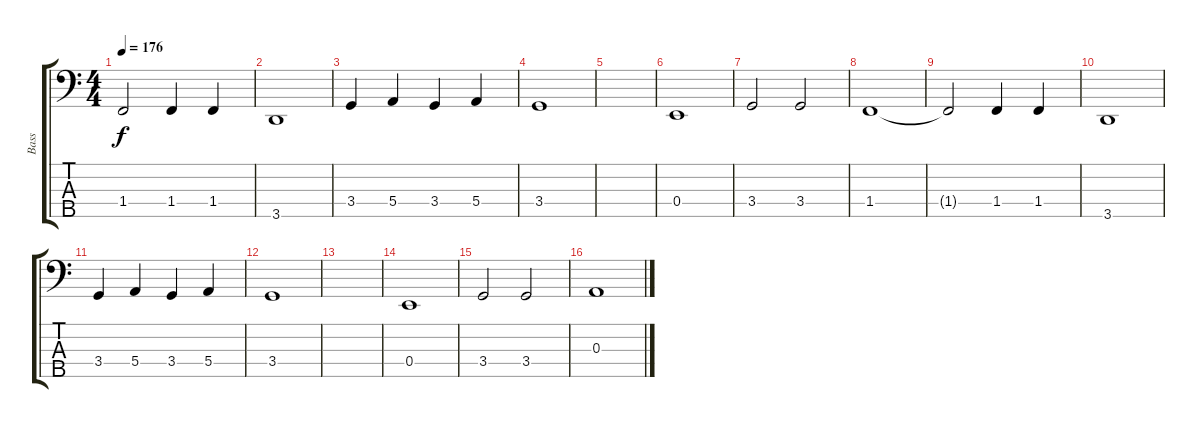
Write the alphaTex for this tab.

\track ("Bass" "Bass") {instrument electricbassfinger}
\staff {score tabs}
\tuning (G2 D2 A1 E1 B0) {hide}
\ts (4 4)
\tempo 176
\clef f4
\ks c
1.4{t}.2{dy f} 1.4.4 1.4.4 |
3.5.1 |
3.4.4 5.4.4 3.4.4 5.4.4 |
3.4.1 |
|
0.4.1 |
3.4.2 3.4.2 |
1.4.1 |
1.4{t}.2 1.4.4 1.4.4 |
3.5.1 |
3.4.4 5.4.4 3.4.4 5.4.4 |
3.4.1 |
|
0.4.1 |
3.4.2 3.4.2 |
0.3.1
